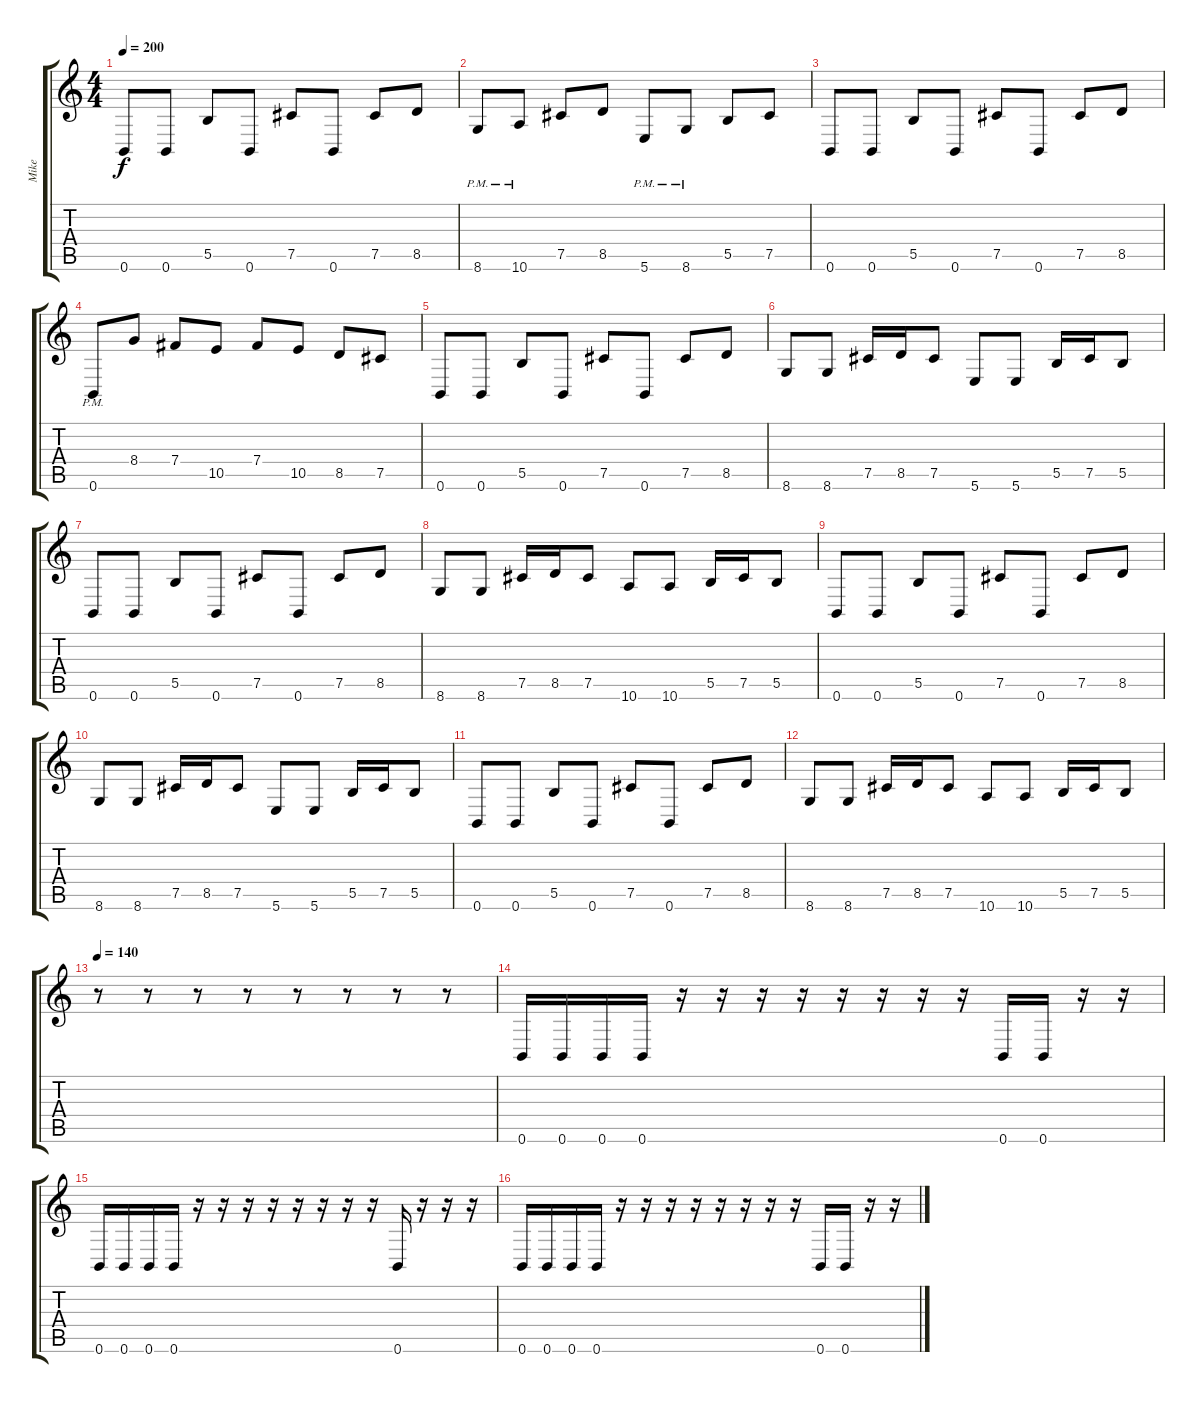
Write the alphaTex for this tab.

\track ("Mike" "Mike") {instrument distortionguitar}
\staff {score tabs}
\tuning (Db4 Ab3 E3 B2 Gb2 B1) {hide}
\ts (4 4)
\tempo 200
\clef g2
\ks c
0.6.8{dy f} 0.6.8 5.5.8 0.6.8 7.5.8 0.6.8 7.5.8 8.5.8 |
8.6{pm}.8 10.6{pm}.8 7.5.8 8.5.8 5.6{pm}.8 8.6{pm}.8 5.5.8 7.5.8 |
0.6.8 0.6.8 5.5.8 0.6.8 7.5.8 0.6.8 7.5.8 8.5.8 |
0.6{pm}.8 8.4.8 7.4.8 10.5.8 7.4.8 10.5.8 8.5.8 7.5.8 |
0.6.8 0.6.8 5.5.8 0.6.8 7.5.8 0.6.8 7.5.8 8.5.8 |
8.6.8 8.6.8 7.5.16 8.5.16 7.5.8 5.6.8 5.6.8 5.5.16 7.5.16 5.5.8 |
0.6.8 0.6.8 5.5.8 0.6.8 7.5.8 0.6.8 7.5.8 8.5.8 |
8.6.8 8.6.8 7.5.16 8.5.16 7.5.8 10.6.8 10.6.8 5.5.16 7.5.16 5.5.8 |
0.6.8 0.6.8 5.5.8 0.6.8 7.5.8 0.6.8 7.5.8 8.5.8 |
8.6.8 8.6.8 7.5.16 8.5.16 7.5.8 5.6.8 5.6.8 5.5.16 7.5.16 5.5.8 |
0.6.8 0.6.8 5.5.8 0.6.8 7.5.8 0.6.8 7.5.8 8.5.8 |
8.6.8 8.6.8 7.5.16 8.5.16 7.5.8 10.6.8 10.6.8 5.5.16 7.5.16 5.5.8 |
\tempo 140
r.8 r.8 r.8 r.8 r.8 r.8 r.8 r.8 |
0.6.16 0.6.16 0.6.16 0.6.16 r.16 r.16 r.16 r.16 r.16 r.16 r.16 r.16 0.6.16 0.6.16 r.16 r.16 |
0.6.16 0.6.16 0.6.16 0.6.16 r.16 r.16 r.16 r.16 r.16 r.16 r.16 r.16 0.6.16 r.16 r.16 r.16 |
0.6.16 0.6.16 0.6.16 0.6.16 r.16 r.16 r.16 r.16 r.16 r.16 r.16 r.16 0.6.16 0.6.16 r.16 r.16
